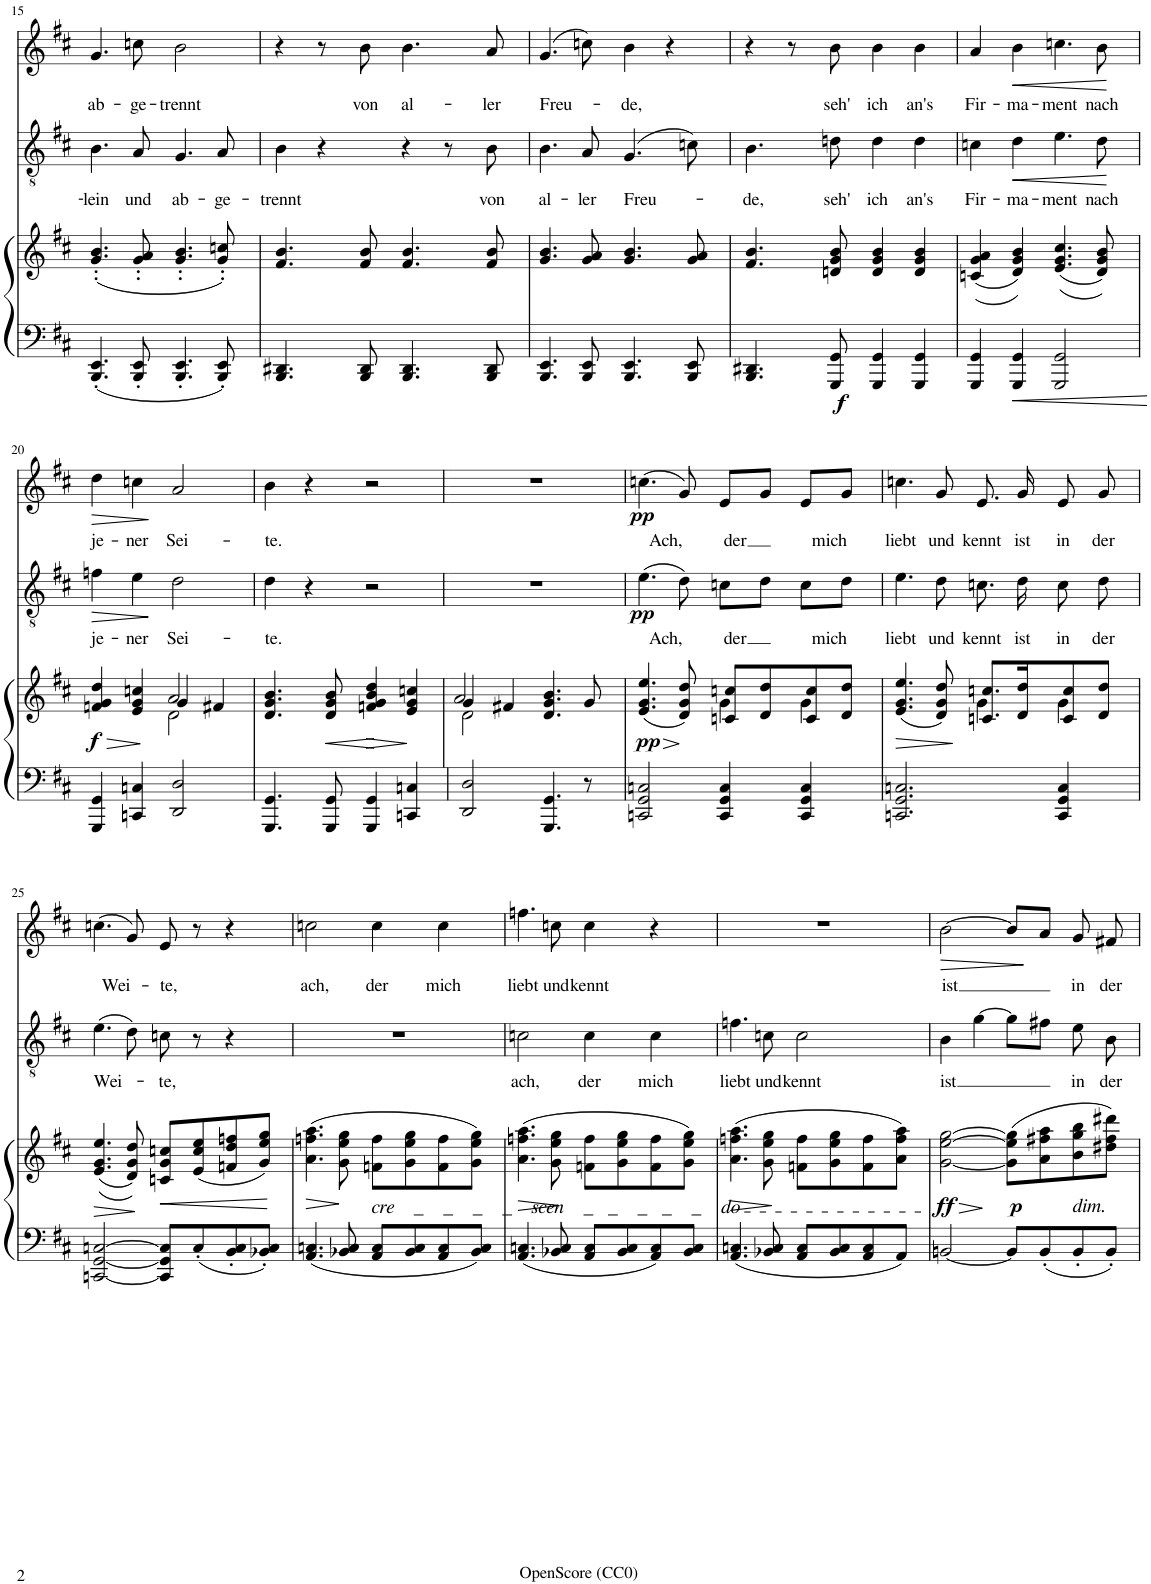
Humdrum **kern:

**kern	**kern	**dynam	**kern	**text	**dynam	**kern	**text	**dynam
*part3	*part3	*part3	*part2	*part2	*part2	*part1	*part1	*part1
*staff4	*staff3	*staff3/4	*staff2	*staff2	*staff2	*staff1	*staff1	*staff1
*I"Pianoforte	*	*	*I"Harfner	*	*	*I"Mignon	*	*
*I'Pno	*	*	*	*	*	*	*	*
!!LO:PB:g=z
*clefF4	*clefG2	*	*clefGv2	*	*	*clefG2	*	*
*	*	*	*Trd1c2	*	*	*	*	*
*k[f#c#]	*k[f#c#]	*	*k[f#c#]	*	*	*k[f#c#]	*	*
*M2/2	*M2/2	*	*M2/2	*	*	*M2/2	*	*
*met(c|)	*met(c|)	*	*met(c|)	*	*	*met(c|)	*	*
=15	=15	=15	=15	=15	=15	=15	=15	=15
!	!	!	!	!LO:LY:b	!	!	!LO:LY:b	!
4.BBB/'< 4.EE/'<	(4.g/' 4.b/'	.	4.B\	-lein	.	4.g/	ab-	.
!	!	!	!	!LO:LY:b	!	!	!LO:LY:b	!
8BBB/'< 8EE/'<	8g/' 8a/'	.	8A/	und	.	8ccn\	-ge-	.
!	!	!	!	!LO:LY:b	!	!	!LO:LY:b	!
4.BBB/'< 4.EE/'<	4.g/' 4.b/'	.	4.G/	ab-	.	2b\	-trennt	.
!	!	!	!	!LO:LY:b	!	!	!	!
8BBB/'< 8EE/'<	8g/' 8ccn/')	.	8A/	-ge-	.	.	.	.
=16	=16	=16	=16	=16	=16	=16	=16	=16
!	!	!	!	!LO:LY:b	!	!	!	!
4.BBB/ 4.DD#X/	4.f#/ 4.b/	.	4B\	-trennt	.	4r	.	.
.	.	.	4r	.	.	8r	.	.
!	!	!	!	!	!	!	!LO:LY:b	!
8BBB/ 8DD#/	8f#/ 8b/	.	.	.	.	8b\	von	.
!	!	!	!	!	!	!	!LO:LY:b	!
4.BBB/ 4.DD#/	4.f#/ 4.b/	.	4r	.	.	4.b\	al-	.
.	.	.	8r	.	.	.	.	.
!	!	!	!	!LO:LY:b	!	!	!LO:LY:b	!
8BBB/ 8DD#/	8f#/ 8b/	.	8B\	von	.	8a/	-ler	.
=17	=17	=17	=17	=17	=17	=17	=17	=17
!	!	!	!	!LO:LY:b	!	!	!LO:LY:b	!
4.BBB/ 4.EE/	4.g/ 4.b/	.	4.B\	al-	.	(4.g/	Freu-	.
!	!	!	!	!LO:LY:b	!	!	!	!
8BBB/ 8EE/	8g/ 8a/	.	8A/	-ler	.	8ccn\)	.	.
!	!	!	!	!LO:LY:b	!	!	!LO:LY:b	!
4.BBB/ 4.EE/	4.g/ 4.b/	.	(4.G/	Freu-	.	4b\	-de,	.
.	.	.	.	.	.	4r	.	.
8BBB/ 8EE/	8g/ 8a/	.	8cn\)	.	.	.	.	.
=18	=18	=18	=18	=18	=18	=18	=18	=18
!	!	!	!	!LO:LY:b	!	!	!	!
4.BBB/ 4.DD#X/	4.f#/ 4.b/	.	4.B\	-de,	.	4r	.	.
.	.	.	.	.	.	8r	.	.
!	!	!LO:DY:b=2	!	!LO:LY:b	!	!	!LO:LY:b	!
8GGG/ 8GG/	8dn/ 8g/ 8b/	f	8dn\	seh'	.	8b\	seh'	.
!	!	!	!	!LO:LY:b	!	!	!LO:LY:b	!
4GGG/ 4GG/	4d/ 4g/ 4b/	.	4d\	ich	.	4b\	ich	.
!	!	!	!	!LO:LY:b	!	!	!LO:LY:b	!
4GGG/ 4GG/	4d/ 4g/ 4b/	.	4d\	an's	.	4b\	an's	.
=19	=19	=19	=19	=19	=19	=19	=19	=19
!	!	!	!	!LO:LY:b	!	!	!LO:LY:b	!
4GGG/ 4GG/	((4cn/ 4g/ 4a/	.	4cn\	Fir-	.	4a/	Fir-	.
!	!	!	!	!LO:LY:b	!LO:HP:b	!	!LO:LY:b	!LO:HP:b
4GGG/ 4GG/	4d/ 4g/ 4b/))	.	4d\	-ma-	<	4b\	-ma-	<
!	!	!	!	!LO:LY:b	!	!	!LO:LY:b	!
2GGG/ 2GG/	((4.e/ 4.g/ 4.cc#/	.	4.e\	-ment	.	4.ccn\	-ment	.
!	!	!	!	!LO:LY:b	!	!	!LO:LY:b	!
.	8d/ 8g/ 8b/))	.	8d\	nach	.	8b\	nach	.
.	.	.	.	.	[	.	.	[
!!LO:LB:g=z
=20	=20	=20	=20	=20	=20	=20	=20	=20
!	!	!LO:HP:b	!	!LO:LY:b	!LO:HP:b	!	!LO:LY:b	!LO:HP:b
*	*^	*	*	*	*	*	*	*
*	*	*^	*	*	*	*	*	*	*
!	!	!	!	!LO:DY:n=1:b	!	!	!	!	!	!
4GGG/ 4GG/	4fn/ 4g/ 4dd/	2ryy	2ryy	> f	4fn\	je-	>	4dd\	je-	>
!	!	!	!	!	!	!LO:LY:b	!	!	!LO:LY:b	!
4CCn/ 4Cn/	4e/ 4g/ 4ccn/	.	.	.	4e\	-ner	.	4ccn\	-ner	.
!	!	!	!	!	!	!LO:LY:b	!	!	!LO:LY:b	!
2DD/ 2D/	2a/	2d\	4g/	]	2d\	Sei-	]	2a/	Sei-	]
.	.	.	4f#X/	.	.	.	.	.	.	.
=21	=21	=21	=21	=21	=21	=21	=21	=21	=21	=21
!	!	!	!	!	!	!LO:LY:b	!	!	!LO:LY:b	!
*	*v	*v	*v	*	*	*	*	*	*	*
4.GGG/ 4.GG/	4.d/ 4.g/ 4.b/	.	4d\	-te.	.	4b\	-te.	.
.	.	.	4r	.	.	4r	.	.
!	!	!LO:HP:b	!	!	!	!	!	!
8GGG/ 8GG/	8d/ 8g/ 8b/	<	.	.	.	.	.	.
!	!	!LO:HP:n=1:b	!	!	!	!	!	!
4GGG/ 4GG/	4fn/ 4g/ 4b/ 4dd/	[ >	2r	.	.	2r	.	.
4CCn/ 4Cn/	4e/ 4g/ 4ccn/	.	.	.	.	.	.	.
.	.	]	.	.	.	.	.	.
=22	=22	=22	=22	=22	=22	=22	=22	=22
*	*^	*	*	*	*	*	*	*
*	*	*^	*	*	*	*	*	*	*
2DD/ 2D/	4g/	2d\	2a/	.	1r	.	.	1r	.	.
.	4f#X/	.	.	.	.	.	.	.	.	.
4.GGG/ 4.GG/	4.d/ 4.g/ 4.b/	2ryy	2ryy	.	.	.	.	.	.	.
8r	8g/	.	.	.	.	.	.	.	.	.
*	*v	*v	*v	*	*	*	*	*	*	*
=23	=23	=23	=23	=23	=23	=23	=23	=23
!	!	!LO:HP:b	!	!LO:LY:b	!	!	!LO:LY:b	!
*	*^	*	*	*	*	*	*	*
!	!	!	!LO:DY:n=1:b	!	!	!LO:DY:b	!	!	!LO:DY:b
2CCn/ 2GG/ 2Cn/	(4.e/ 4.g/ 4.ee/	2ryy	> pp	(4.e\	Ach,	pp	(4.ccn\	Ach,	pp
.	8d/ 8g/ 8dd/)	.	.	8d\)	.	.	8g/)	.	.
!	!	!	!	!	!LO:LY:b	!	!	!LO:LY:b	!
4CC/ 4GG/ 4C/	8cn/ 8ccn/L	4g\	]	8cn\L	der	.	8e/L	der	.
.	8d/ 8dd/	.	.	8d\J	.	.	8g/J	.	.
!	!	!	!	!	!LO:LY:b	!	!	!LO:LY:b	!
4CC/ 4GG/ 4C/	8c/ 8cc/	4g\	.	8c\L	mich	.	8e/L	mich	.
.	8d/ 8dd/J	.	.	8d\J	.	.	8g/J	.	.
=24	=24	=24	=24	=24	=24	=24	=24	=24	=24
!	!	!	!LO:HP:b	!	!LO:LY:b	!	!	!LO:LY:b	!
2.CCn/ 2.GG/ 2.Cn/	(4.e/ 4.g/ 4.ee/	2ryy	>	4.e\	liebt	.	4.ccn\	liebt	.
!	!	!	!	!	!LO:LY:b	!	!	!LO:LY:b	!
.	8d/ 8g/ 8dd/)	.	.	8d\	und	.	8g/	und	.
!	!	!	!	!	!LO:LY:b	!	!	!LO:LY:b	!
.	8.cn/ 8.ccn/L	4g\	]	8.cn\	kennt	.	8.e/	kennt	.
!	!	!	!	!	!LO:LY:b	!	!	!LO:LY:b	!
.	16d/ 16dd/K	.	.	16d\	ist	.	16g/	ist	.
!	!	!	!	!	!LO:LY:b	!	!	!LO:LY:b	!
4CC/ 4GG/ 4C/	8c/ 8cc/	4g\	.	8c\	in	.	8e/	in	.
!	!	!	!	!	!LO:LY:b	!	!	!LO:LY:b	!
.	8d/ 8dd/J	.	.	8d\	der	.	8g/	der	.
*	*v	*v	*	*	*	*	*	*	*
!!LO:LB:g=z
=25	=25	=25	=25	=25	=25	=25	=25	=25
!	!	!LO:HP:b	!	!LO:LY:b	!	!	!LO:LY:b	!
[2CCn/ [2GG/ [2Cn/	((4.e/ 4.g/ 4.ee/	>	(4.e\	Wei-	.	(4.ccn\	Wei-	.
.	8d/ 8g/ 8dd/))	]	8d\)	.	.	8g/)	.	.
!	!	!LO:HP:b	!	!LO:LY:b	!	!	!LO:LY:b	!
8CC/] 8GG/] 8C/]L	8cn/ 8g/ 8ccn/L	<	8cn\	-te,	.	8e/	-te,	.
8C'</	(8e/ 8cc/ 8ee/	.	8r	.	.	8r	.	.
8BB/'< 8C/'<	8fn/ 8dd/ 8ffn/	.	4r	.	.	4r	.	.
8BB-X/'< 8C/'<J	8g/ 8ee/ 8gg/J)	[	.	.	.	.	.	.
=26	=26	=26	=26	=26	=26	=26	=26	=26
!	!	!LO:HP:b	!	!	!	!	!LO:LY:b	!
4.AA/ 4.Cn/	(4.a\ 4.ffn\ 4.aa\	>	1r	.	.	2ccn\	ach,	.
8BB-X/ 8C/	8g\ 8ee\ 8gg\	]	.	.	.	.	.	.
!	!LO:TX:b:i:t=cre    _    _    _    _    scen    _   _    _   _    _    do	!	!	!	!	!	!	!
!	!	!	!	!	!	!	!LO:LY:b	!
8AA/ 8C/L	8fn\ 8ff\L	.	.	.	.	4cc\	der	.
8BB-/ 8C/	8g\ 8ee\ 8gg\	.	.	.	.	.	.	.
!	!	!	!	!	!	!	!LO:LY:b	!
8AA/ 8C/	8f\ 8ff\	.	.	.	.	4cc\	mich	.
8BB-/ 8C/J	8g\ 8ee\ 8gg\J)	.	.	.	.	.	.	.
=27	=27	=27	=27	=27	=27	=27	=27	=27
!	!	!LO:HP:b	!	!LO:LY:b	!	!	!LO:LY:b	!
4.AA/ 4.Cn/	(4.a\ 4.ffn\ 4.aa\	>	2cn\	ach,	.	4.ffn\	liebt	.
!	!	!	!	!	!	!	!LO:LY:b	!
8BB-X/ 8C/	8g\ 8ee\ 8gg\	]	.	.	.	8ccn\	und	.
!	!	!	!	!LO:LY:b	!	!	!LO:LY:b	!
8AA/ 8C/L	8fn\ 8ff\L	.	4c\	der	.	4cc\	kennt	.
8BB-/ 8C/	8g\ 8ee\ 8gg\	.	.	.	.	.	.	.
!	!	!	!	!LO:LY:b	!	!	!	!
8AA/ 8C/	8f\ 8ff\	.	4c\	mich	.	4r	.	.
8BB-/ 8C/J	8g\ 8ee\ 8gg\J)	.	.	.	.	.	.	.
=28	=28	=28	=28	=28	=28	=28	=28	=28
!	!	!LO:HP:b	!	!LO:LY:b	!	!	!	!
4.AA/ 4.Cn/	(4.a\ 4.ffn\ 4.aa\	>	4.fn\	liebt	.	1r	.	.
!	!	!	!	!LO:LY:b	!	!	!	!
8BB-X/ 8C/	8g\ 8ee\ 8gg\	]	8cn\	und	.	.	.	.
!	!	!	!	!LO:LY:b	!	!	!	!
8AA/ 8C/L	8fn\ 8ff\L	.	2c\	kennt	.	.	.	.
8BB-/ 8C/	8g\ 8ee\ 8gg\	.	.	.	.	.	.	.
8AA/ 8C/	8f\ 8ff\	.	.	.	.	.	.	.
8AA/J	8a\ 8ff\ 8aa\J)	.	.	.	.	.	.	.
=29	=29	=29	=29	=29	=29	=29	=29	=29
!	!	!LO:HP:b	!	!LO:LY:b	!	!	!LO:LY:b	!LO:HP:b
!	!	!LO:DY:n=1:b	!	!	!	!	!	!
[2BBn/	[2g\ [2ee\ [2gg\	> ff	4B\	ist	.	[2b\	ist	>
.	.	.	[4g\	.	.	.	.	.
!	!	!LO:DY:n=2:b	!	!	!	!	!	!
8BB/L]	(8g\] 8ee\] 8gg\]L	] p	8g\L]	.	.	8b/L]	.	.
8BB'</	8a\ 8ff#X\ 8aa\	.	8f#X\J	.	.	8a/J	.	]
!	!LO:TX:b:i:t=dim.	!	!	!	!	!	!	!
!	!	!	!	!LO:LY:b	!	!	!LO:LY:b	!
8BB'</	8b\ 8gg\ 8bb\	.	8e\	in	.	8g/	in	.
!	!	!	!	!LO:LY:b	!	!	!LO:LY:b	!
8BB'</J	8dd#X\ 8ff#\ 8ddd#X\J)	.	8B\	der	.	8f#X/	der	.
=	=	=	=	=	=	=	=	=
*-	*-	*-	*-	*-	*-	*-	*-	*-
